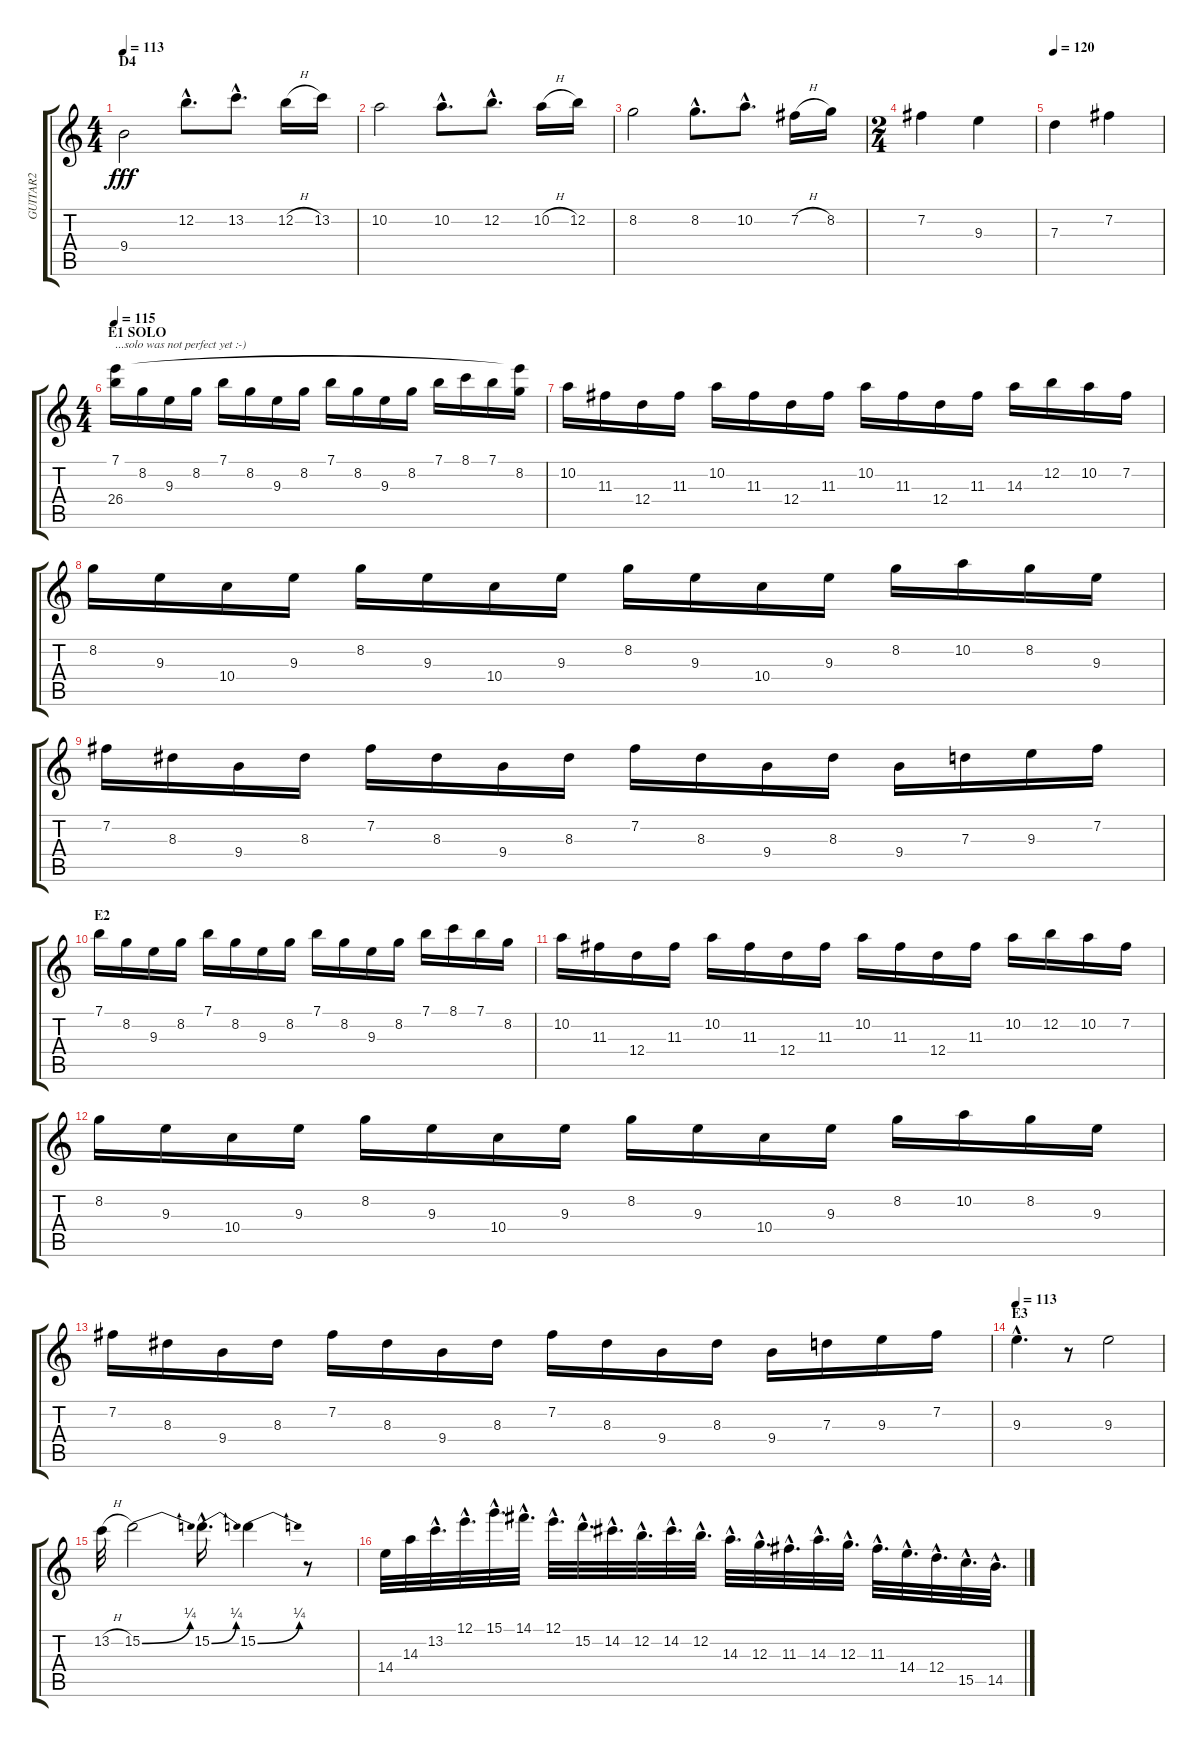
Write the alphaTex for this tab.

\track ("GUITAR2" "GUITAR2") {instrument distortionguitar}
\staff {score tabs}
\tuning (E4 B3 G3 D3 A2 E2) {hide}
\ts (4 4)
\section ("" "D4")
\tempo 113
\clef g2
\ks c
9.4.2{dy fff} 12.2{hac}.8{d} 13.2{hac}.8{d} 12.2{h}.16 13.2.16 |
10.2.2 10.2{hac}.8{d} 12.2{hac}.8{d} 10.2{h}.16 12.2.16 |
8.2.2 8.2{hac}.8{d} 10.2{hac}.8{d} 7.2{h}.16 8.2.16 |
\ts (2 4)
7.2.4 9.3.4 |
\tempo 120
7.3.4 7.2.4 |
\ts (4 4)
\section ("" "E1 SOLO")
\tempo 115
(7.1 26.4).16{txt "...solo was not perfect yet :-)"} 8.2.16 9.3.16 8.2.16 7.1.16 8.2.16 9.3.16 8.2.16 7.1.16 8.2.16 9.3.16 8.2.16 7.1.16 8.1.16 7.1.16 (8.2 26.4{t}).16 |
10.2.16 11.3.16 12.4.16 11.3.16 10.2.16 11.3.16 12.4.16 11.3.16 10.2.16 11.3.16 12.4.16 11.3.16 14.3.16 12.2.16 10.2.16 7.2.16 |
8.2.16 9.3.16 10.4.16 9.3.16 8.2.16 9.3.16 10.4.16 9.3.16 8.2.16 9.3.16 10.4.16 9.3.16 8.2.16 10.2.16 8.2.16 9.3.16 |
7.2.16 8.3.16 9.4.16 8.3.16 7.2.16 8.3.16 9.4.16 8.3.16 7.2.16 8.3.16 9.4.16 8.3.16 9.4.16 7.3.16 9.3.16 7.2.16 |
\section ("" "E2")
7.1.16 8.2.16 9.3.16 8.2.16 7.1.16 8.2.16 9.3.16 8.2.16 7.1.16 8.2.16 9.3.16 8.2.16 7.1.16 8.1.16 7.1.16 8.2.16 |
10.2.16 11.3.16 12.4.16 11.3.16 10.2.16 11.3.16 12.4.16 11.3.16 10.2.16 11.3.16 12.4.16 11.3.16 10.2.16 12.2.16 10.2.16 7.2.16 |
8.2.16 9.3.16 10.4.16 9.3.16 8.2.16 9.3.16 10.4.16 9.3.16 8.2.16 9.3.16 10.4.16 9.3.16 8.2.16 10.2.16 8.2.16 9.3.16 |
7.2.16 8.3.16 9.4.16 8.3.16 7.2.16 8.3.16 9.4.16 8.3.16 7.2.16 8.3.16 9.4.16 8.3.16 9.4.16 7.3.16 9.3.16 7.2.16 |
\section ("" "E3")
\tempo 113
9.3{hac}.4{d} r.8 9.3.2 |
13.2{h}.32 15.2{be (bend 0 0 60 1)}.2 15.2{be (bend 0 0 60 1) hac}.16{d} 15.2{be (bend 0 0 60 1)}.4 r.8 |
14.4.32 14.3.32 13.2{hac}.32{d} 12.1{hac}.32{d} 15.1{hac}.32{d} 14.1{hac}.32{d} 12.1{hac}.32{d} 15.2{hac}.32{d} 14.2{hac}.32{d} 12.2{hac}.32{d} 14.2{hac}.32{d} 12.2{hac}.32{d} 14.3{hac}.32{d} 12.3{hac}.32{d} 11.3{hac}.32{d} 14.3{hac}.32{d} 12.3{hac}.32{d} 11.3{hac}.32{d} 14.4{hac}.32{d} 12.4{hac}.32{d} 15.5{hac}.32{d} 14.5{hac}.32{d}
